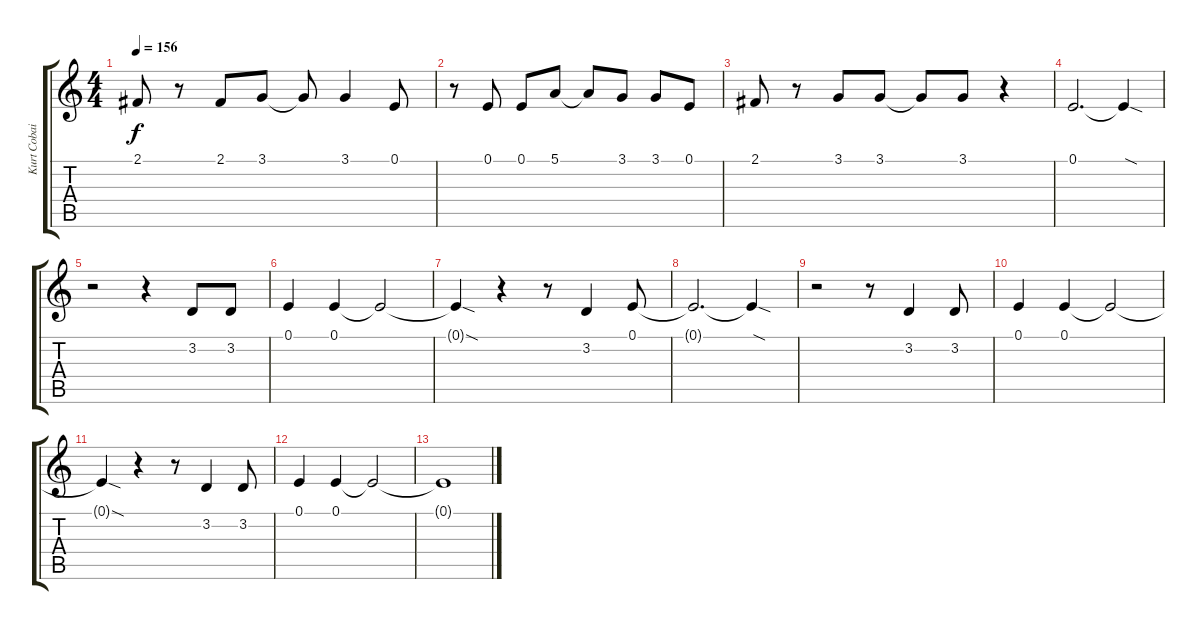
\track ("Kurt Cobain - Voice" "Kurt Cobai") {instrument baritonesax}
\staff {score tabs}
\tuning (E4 B3 G3 D3 A2 E2) {hide}
\ts (4 4)
\tempo 156
\clef g2
\ks c
2.1.8{dy f} r.8 2.1.8 3.1.8 3.1{t}.8 3.1.4 0.1.8 |
r.8 0.1.8 0.1.8 5.1.8 5.1{t}.8 3.1.8 3.1.8 0.1.8 |
2.1.8 r.8 3.1.8 3.1.8 3.1{t}.8 3.1.8 r.4 |
0.1.2{d} 0.1{sod t}.4 |
r.2 r.4 3.2.8 3.2.8 |
0.1.4 0.1.4 0.1{t}.2 |
0.1{sod t}.4 r.4 r.8 3.2.4 0.1.8 |
0.1{t}.2{d} 0.1{sod t}.4 |
r.2 r.8 3.2.4 3.2.8 |
0.1.4 0.1.4 0.1{t}.2 |
0.1{sod t}.4 r.4 r.8 3.2.4 3.2.8 |
0.1.4 0.1.4 0.1{t}.2{volume 0} |
0.1{t}.1
